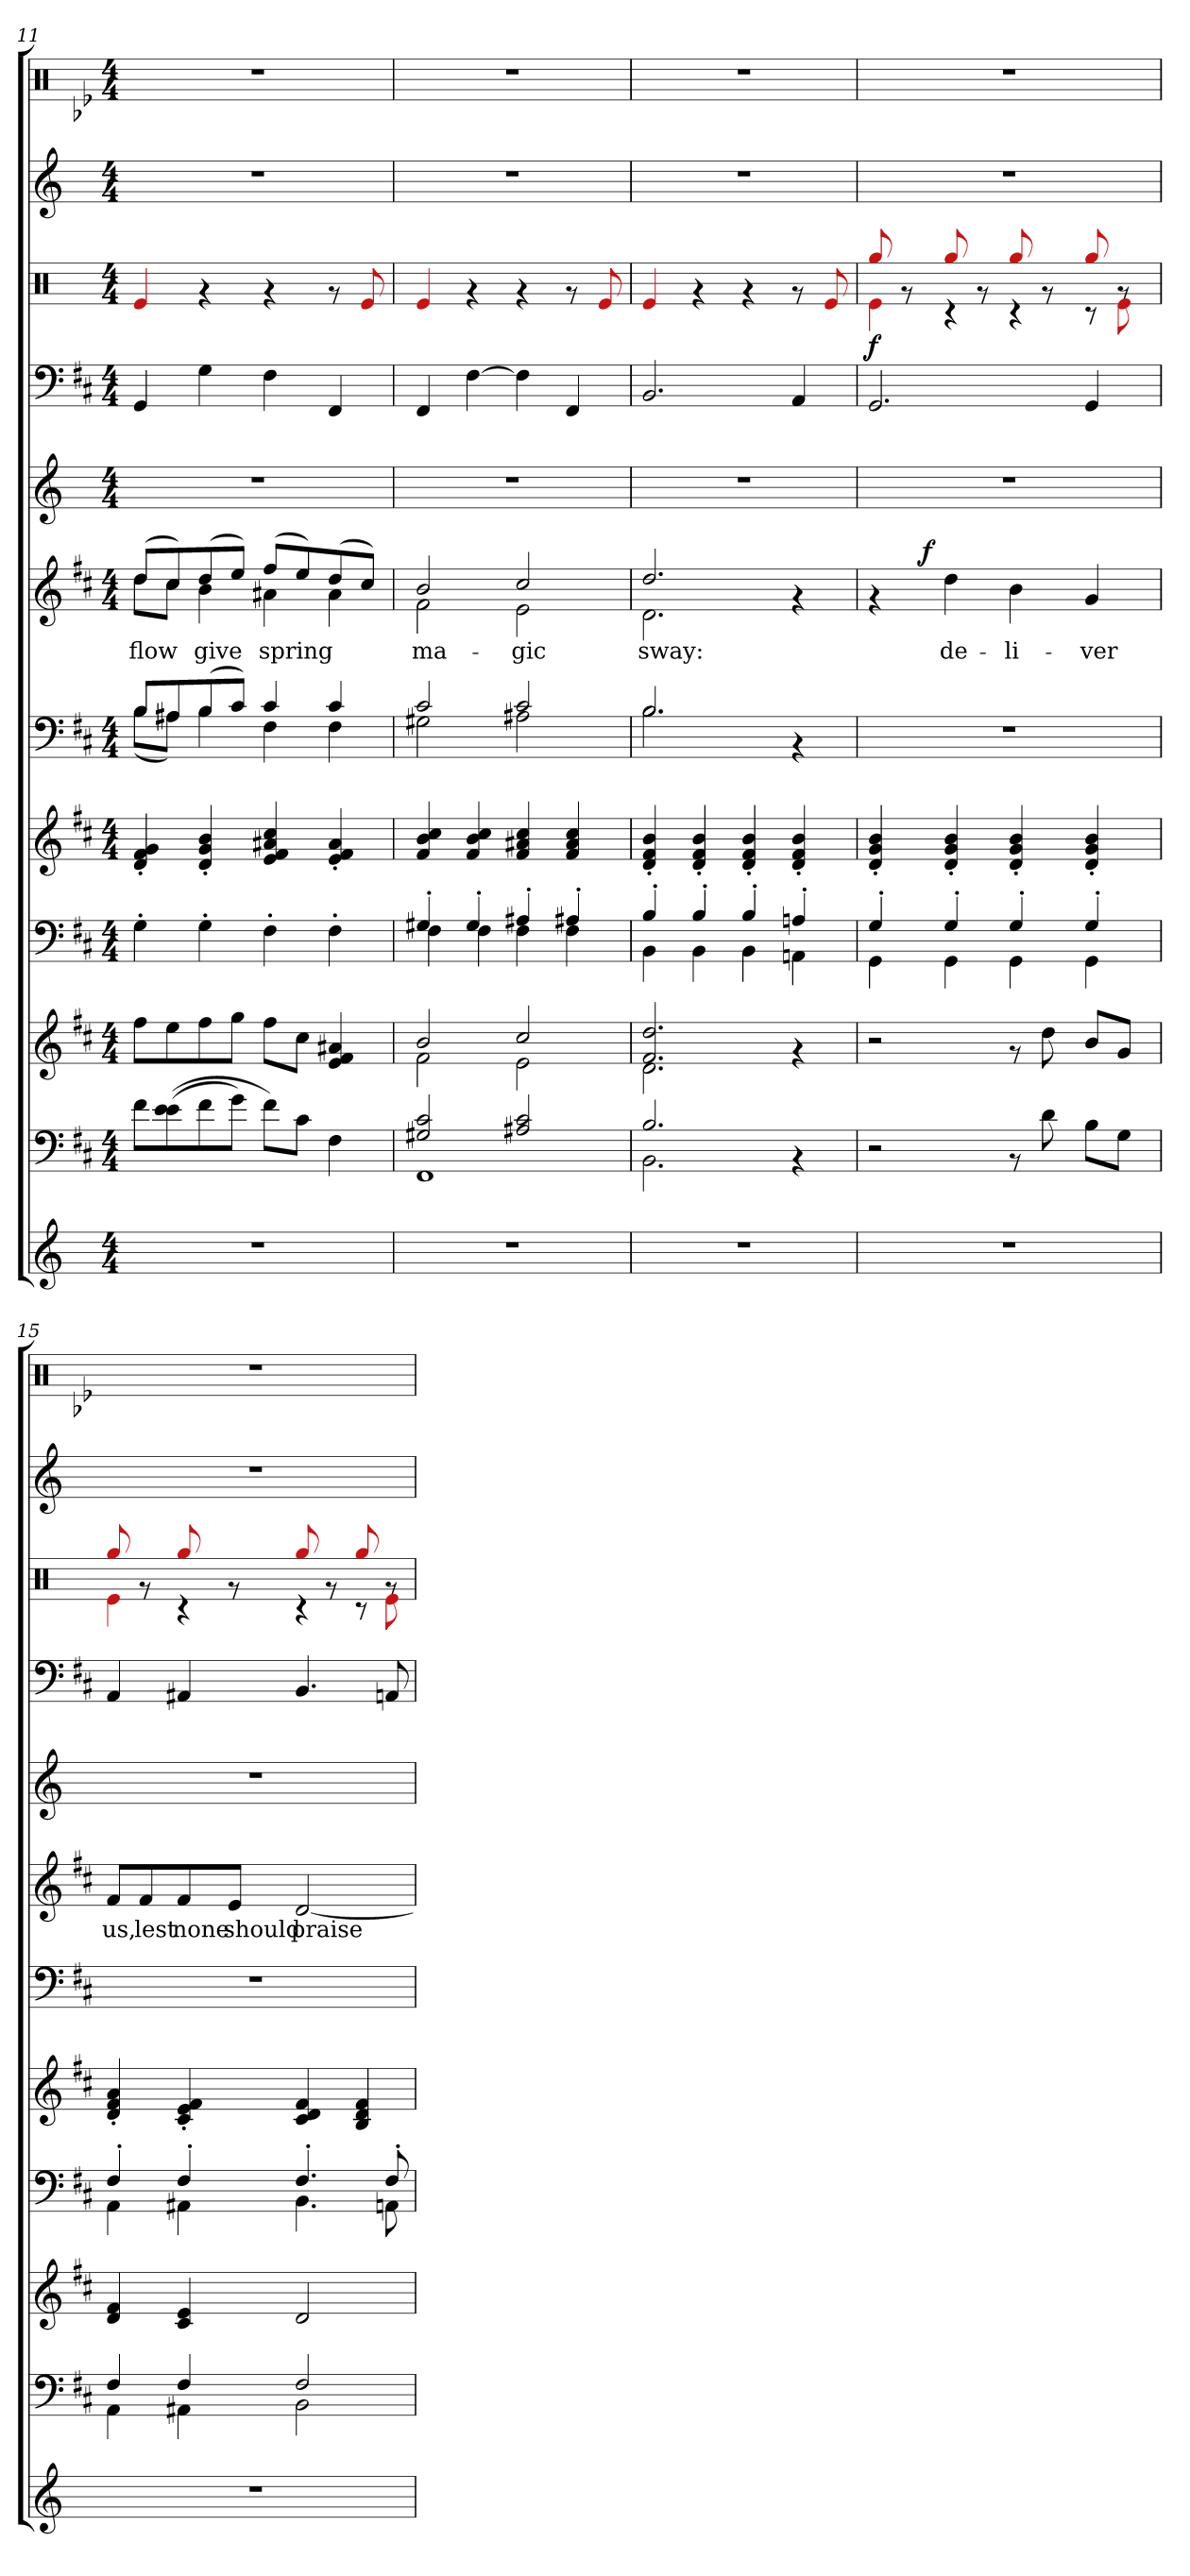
**kern	**kern	**kern	**kern	**kern	**kern	**kern	**text	**dynam	**kern	**kern	**kern	**dynam	**kern	**kern
*part12	*part11	*part10	*part9	*part8	*part7	*part6	*part6	*part6	*part5	*part4	*part3	*part3	*part2	*part1
*staff12	*staff11	*staff10	*staff9	*staff8	*staff7	*staff6	*staff6	*staff6	*staff5	*staff4	*staff3	*staff3	*staff2	*staff1
*clefG2	*clefF4	*clefG2	*clefF4	*clefG2	*clefF4	*clefG2	*	*	*clefG2	*clefF4	*clefX	*	*clefG2	*clefX
*	*ITrd1c2	*ITrd1c2	*ITrd1c2	*ITrd1c2	*ITrd1c2	*ITrd1c2	*	*	*	*ITrd1c2	*	*	*	*ITrd-1c-2
*k[]	*k[]	*k[]	*k[]	*k[]	*k[]	*k[]	*	*	*k[]	*k[]	*k[]	*	*k[]	*k[]
*C:	*C:	*C:	*C:	*C:	*C:	*C:	*	*	*C:	*C:	*C:	*	*C:	*C:
*M4/4	*M4/4	*M4/4	*M4/4	*M4/4	*M4/4	*M4/4	*	*	*M4/4	*M4/4	*M4/4	*	*M4/4	*M4/4
=11	=11	=11	=11	=11	=11	=11	=11	=11	=11	=11	=11	=11	=11	=11
*	*	*	*	*	*^	*^	*	*	*	*	*	*	*	*
!	!	!	!	!	!	!	!	!	!LO:LY:b	!	!	!	!	!	!	!
1r	8e\L	8ee\L	4F'>\	4c/'< 4e/'< 4f/'<	8A/L	(<8A\L	(>8cc/L	8cc\L	flow	.	1r	4FF/	4e/	.	1r	1r
.	(<(<8d\ 8d\	8dd\	.	.	8G#X/	8G#\J)	8b/)	8b\J	.	.	.	.	.	.	.	.
!	!	!	!	!	!	!	!	!	!LO:LY:b	!	!	!	!	!	!	!
.	8e\	8ee\	4F'>\	4c/'< 4f/'< 4a/'<	(>8A/	4A\	(>8cc/	4a\	give	.	.	4F\	4rf	.	.	.
.	8f\J)	8ff\J	.	.	8B/J)	.	8dd/J)	.	.	.	.	.	.	.	.	.
!	!	!	!	!	!	!	!	!	!LO:LY:b	!	!	!	!	!	!	!
.	8e\L)	8ee\L	4E'>\	4d/ 4e/ 4g#X/ 4b/	4B/	4E\	(>8ee/L	4g#X\	spring	.	.	4E\	4rf	.	.	.
.	8B\J	8b\J	.	.	.	.	8dd/)	.	.	.	.	.	.	.	.	.
!	!	!	!	!	!	!	!	!	!LO:LY:b	!	!	!	!	!	!	!
.	4E\	4d/ 4e/ 4g#X/	4E'>\	4d/'< 4e/'< 4g#/'<	4B/	4E\	(>8cc/	4g#\	.	.	.	4EE/	8rf	.	.	.
.	.	.	.	.	.	.	8b/J)	.	.	.	.	.	8e/	.	.	.
=12	=12	=12	=12	=12	=12	=12	=12	=12	=12	=12	=12	=12	=12	=12	=12	=12
*	*^	*^	*^	*	*	*	*	*	*	*	*	*	*	*	*	*
!	!	!	!	!	!	!	!	!	!	!	!	!LO:LY:b	!	!	!	!	!	!	!
1r	2F#X/ 2B/	1EE	2a/	2e\	4F#X'>/	4E\	4e/ 4a/ 4b/	2B/	2F#X\	2a/	2e\	ma-	.	1r	4EE/	4e/	.	1r	1r
.	.	.	.	.	4F#'>/	4E\	4e/ 4a/ 4b/	.	.	.	.	.	.	.	[>4E\	4rf	.	.	.
!	!	!	!	!	!	!	!	!	!	!	!	!LO:LY:b	!	!	!	!	!	!	!
.	2G#X/ 2B/	.	2b/	2d\	4G#X'>/	4E\	4e/ 4g#X/ 4b/	2B/	2G#X\	2b/	2d\	-gic	.	.	4E\]	4rf	.	.	.
.	.	.	.	.	4G#X'>/	4E\	4e/ 4g#/ 4b/	.	.	.	.	.	.	.	4EE/	8rf	.	.	.
.	.	.	.	.	.	.	.	.	.	.	.	.	.	.	.	8e/	.	.	.
=13	=13	=13	=13	=13	=13	=13	=13	=13	=13	=13	=13	=13	=13	=13	=13	=13	=13	=13	=13
!	!	!	!	!	!	!	!	!	!	!	!	!LO:LY:b	!	!	!	!	!	!	!
1r	2.A/	2.AA\	2.e/ 2.cc/	2.c\	4A'>/	4AA\	4c/'< 4e/'< 4a/'<	2.A/	2.A\	2.cc/	2.c\	sway:	.	1r	2.AA/	4e/	.	1r	1r
.	.	.	.	.	4A'>/	4AA\	4c/'< 4e/'< 4a/'<	.	.	.	.	.	.	.	.	4rf	.	.	.
.	.	.	.	.	4A'>/	4AA\	4c/'< 4e/'< 4a/'<	.	.	.	.	.	.	.	.	4rf	.	.	.
.	4rAA	4ryy	4rf	4ryy	4Gn'>/	4GGn\	4c/'< 4e/'< 4a/'<	4rAA	4ryy	4rf	4ryy	.	.	.	4GG/	8rf	.	.	.
.	.	.	.	.	.	.	.	.	.	.	.	.	.	.	.	8e/	.	.	.
*	*v	*v	*	*	*	*	*	*v	*v	*	*	*	*	*	*	*	*	*	*
*	*	*v	*v	*	*	*	*	*	*	*	*	*	*	*	*	*	*
!!LO:PB:g=z
=14	=14	=14	=14	=14	=14	=14	=14	=14	=14	=14	=14	=14	=14	=14	=14	=14
*	*	*	*	*	*	*	*	*	*	*	*	*	*^	*	*	*
!	!	!	!	!	!	!	!	!	!	!	!	!	!	!	!LO:DY:b	!	!
1r	2r	2r	4F'>/	4FF\	4c/'< 4f/'< 4a/'<	1r	4rf	8.ryy	.	.	1r	2.FF/	8gg/	4e\	f	1r	1r
.	.	.	.	.	.	.	.	.	.	.	.	.	8rg	.	.	.	.
!	!	!	!	!	!	!	!	!	!	!LO:DY:a	!	!	!	!	!	!	!
.	.	.	.	.	.	.	.	2ryy	.	f	.	.	.	.	.	.	.
!	!	!	!	!	!	!	!	!	!LO:LY:b	!	!	!	!	!	!	!	!
.	.	.	4F'>/	4FF\	4c/'< 4f/'< 4a/'<	.	4cc\	.	de-	.	.	.	8gg/	4rc	.	.	.
.	.	.	.	.	.	.	.	.	.	.	.	.	8rg	.	.	.	.
!	!	!	!	!	!	!	!	!	!LO:LY:b	!	!	!	!	!	!	!	!
.	8rAA	8rf	4F'>/	4FF\	4c/'< 4f/'< 4a/'<	.	4a\	.	-li-	.	.	.	8gg/	4rc	.	.	.
.	8c\	8cc\	.	.	.	.	.	.	.	.	.	.	8rg	.	.	.	.
.	.	.	.	.	.	.	.	4ryy	.	.	.	.	.	.	.	.	.
!	!	!	!	!	!	!	!	!	!LO:LY:b	!	!	!	!	!	!	!	!
.	8A\L	8a/L	4F'>/	4FF\	4c/'< 4f/'< 4a/'<	.	4f/	.	-ver	.	.	4FF/	8gg/	8rc	.	.	.
.	8F\J	8f/J	.	.	.	.	.	.	.	.	.	.	8rg	8e\	.	.	.
.	.	.	.	.	.	.	.	16ryy	.	.	.	.	.	.	.	.	.
=15	=15	=15	=15	=15	=15	=15	=15	=15	=15	=15	=15	=15	=15	=15	=15	=15	=15
*	*^	*	*	*	*	*	*	*	*	*	*	*	*	*	*	*	*
!	!	!	!	!	!	!	!	!	!	!LO:LY:b	!	!	!	!	!	!	!	!
*	*	*	*	*	*	*	*	*v	*v	*	*	*	*	*	*	*	*	*
1r	4E/	4GG\	4c/ 4e/	4E'>/	4GG\	4c/'< 4e/'< 4g/'<	1r	8e/L	us,	.	1r	4GG/	8gg/	4e\	.	1r	1r
!	!	!	!	!	!	!	!	!	!LO:LY:b	!	!	!	!	!	!	!	!
.	.	.	.	.	.	.	.	8e/	lest	.	.	.	8rg	.	.	.	.
!	!	!	!	!	!	!	!	!	!LO:LY:b	!	!	!	!	!	!	!	!
.	4E/	4GG#X\	4B/ 4d/	4E'>/	4GG#X\	4B/'< 4d/'< 4e/'<	.	8e/	none	.	.	4GG#X/	8gg/	4rc	.	.	.
!	!	!	!	!	!	!	!	!	!LO:LY:b	!	!	!	!	!	!	!	!
.	.	.	.	.	.	.	.	8d/J	should	.	.	.	8rg	.	.	.	.
!	!	!	!	!	!	!	!	!	!LO:LY:b	!	!	!	!	!	!	!	!
.	2E/	2AA\	2c/	4.E'>/	4.AA\	4B/ 4c/ 4e/	.	[<2c/	praise	.	.	4.AA/	8gg/	4rc	.	.	.
.	.	.	.	.	.	.	.	.	.	.	.	.	8rg	.	.	.	.
.	.	.	.	.	.	4A/ 4c/ 4e/	.	.	.	.	.	.	8gg/	8rc	.	.	.
.	.	.	.	8E'>/	8GGn\	.	.	.	.	.	.	8GGn/	8rg	8e\	.	.	.
*	*v	*v	*	*v	*v	*	*	*	*	*	*	*	*v	*v	*	*	*
=	=	=	=	=	=	=	=	=	=	=	=	=	=	=
*-	*-	*-	*-	*-	*-	*-	*-	*-	*-	*-	*-	*-	*-	*-
